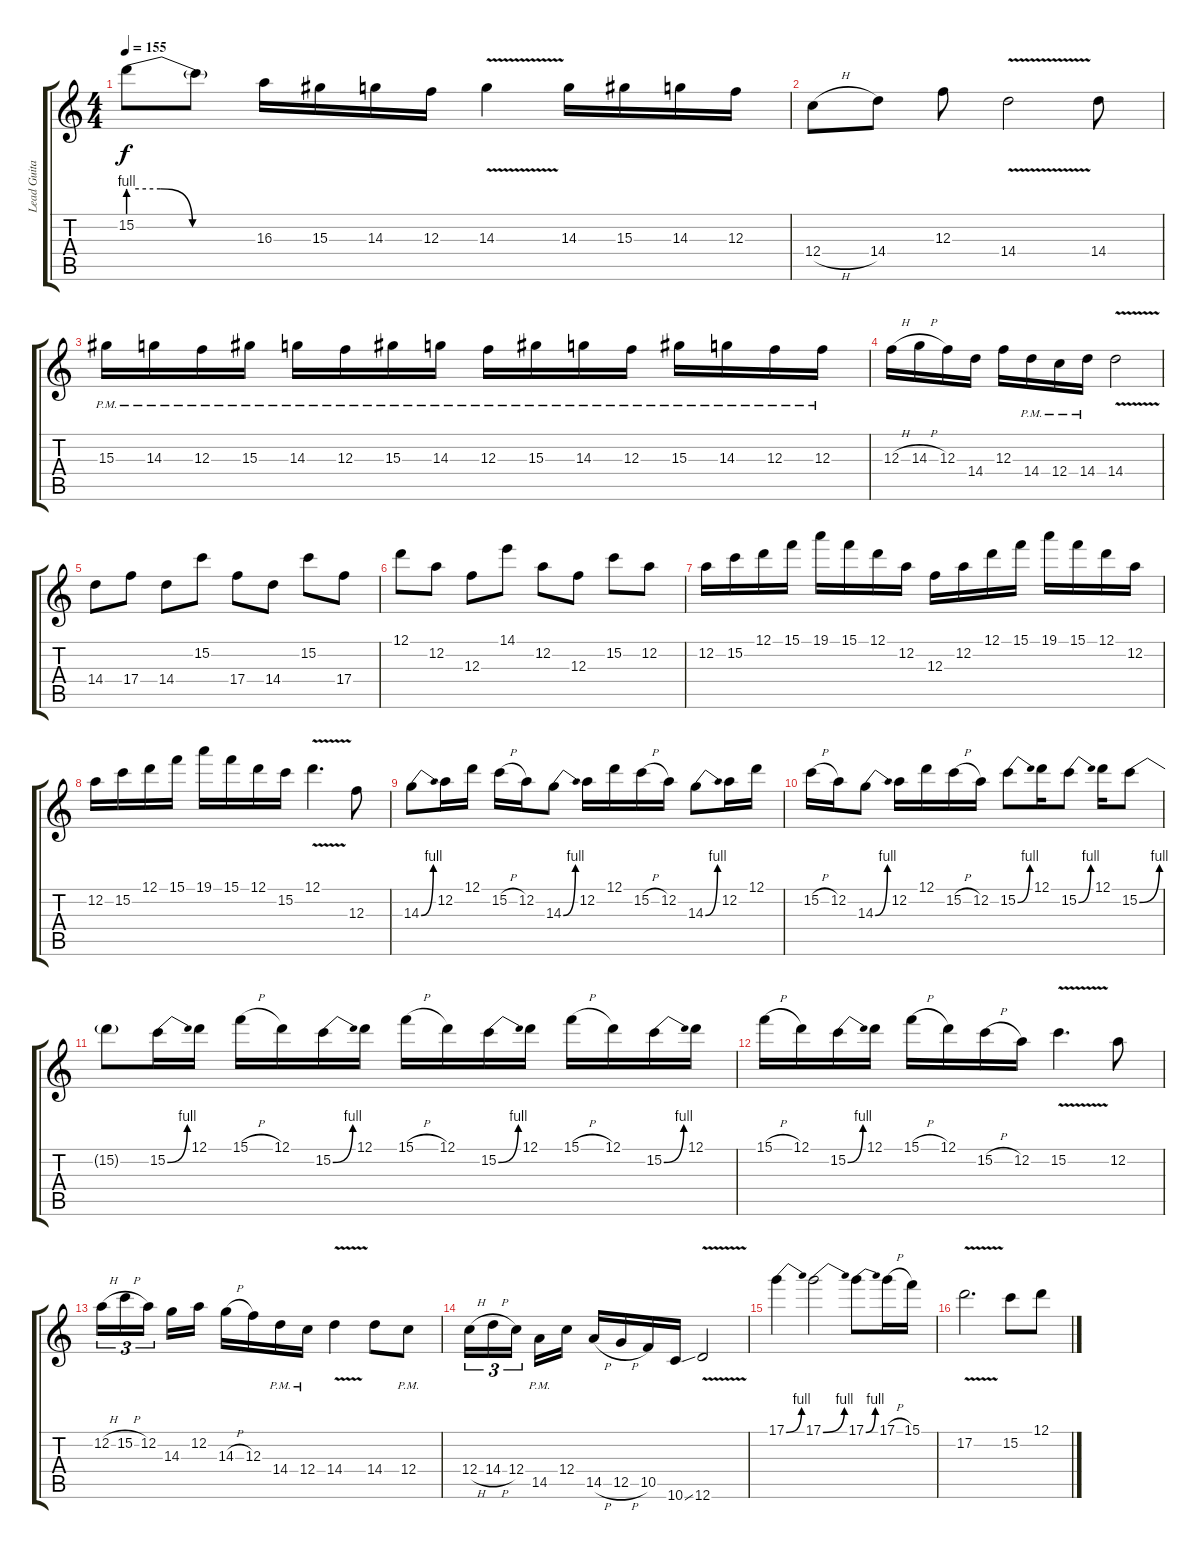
\track ("Lead Guitar" "Lead Guita") {instrument distortionguitar}
\staff {score tabs}
\tuning (D4 A3 F3 C3 G2 D2) {hide}
\ts (4 4)
\tempo 155
\clef g2
\ks c
15.2{be (custom 0 4 15 4 30 0 60 0)}.8{dy f} 15.2{t}.8 16.3.16 15.3.16 14.3.16 12.3.16 14.3{v}.4 14.3.16 15.3.16 14.3.16 12.3.16 |
12.4{h}.8 14.4.8 12.3.8 14.4{v}.2 14.4.8 |
15.3{pm}.16 14.3{pm}.16 12.3{pm}.16 15.3{pm}.16 14.3{pm}.16 12.3{pm}.16 15.3{pm}.16 14.3{pm}.16 12.3{pm}.16 15.3{pm}.16 14.3{pm}.16 12.3{pm}.16 15.3{pm}.16 14.3{pm}.16 12.3{pm}.16 12.3{pm}.16 |
12.3{h}.16 14.3{h}.16 12.3.16 14.4.16 12.3.16 14.4{pm}.16 12.4{pm}.16 14.4{pm}.16 14.4{v}.2 |
14.4.8 17.4.8 14.4.8 15.2.8 17.4.8 14.4.8 15.2.8 17.4.8 |
12.1.8 12.2.8 12.3.8 14.1.8 12.2.8 12.3.8 15.2.8 12.2.8 |
12.2.16 15.2.16 12.1.16 15.1.16 19.1.16 15.1.16 12.1.16 12.2.16 12.3.16 12.2.16 12.1.16 15.1.16 19.1.16 15.1.16 12.1.16 12.2.16 |
12.2.16 15.2.16 12.1.16 15.1.16 19.1.16 15.1.16 12.1.16 15.2.16 12.1{v}.4{d} 12.3.8 |
14.3{be (bend 0 0 60 4)}.8 12.2.16 12.1.16 15.2{h}.16 12.2.16 14.3{be (bend 0 0 60 4)}.8 12.2.16 12.1.16 15.2{h}.16 12.2.16 14.3{be (bend 0 0 60 4)}.8 12.2.16 12.1.16 |
15.2{h}.16 12.2.16 14.3{be (bend 0 0 60 4)}.8 12.2.16 12.1.16 15.2{h}.16 12.2.16 15.2{be (bend 0 0 60 4)}.8 12.1.16 15.2{be (bend 0 0 60 4)}.8 12.1.16 15.2{be (bend 0 0 60 4)}.8 |
15.2{t}.8 15.2{be (bend 0 0 60 4)}.16 12.1.16 15.1{h}.16 12.1.16 15.2{be (bend 0 0 60 4)}.16 12.1.16 15.1{h}.16 12.1.16 15.2{be (bend 0 0 60 4)}.16 12.1.16 15.1{h}.16 12.1.16 15.2{be (bend 0 0 60 4)}.16 12.1.16 |
15.1{h}.16 12.1.16 15.2{be (bend 0 0 60 4)}.16 12.1.16 15.1{h}.16 12.1.16 15.2{h}.16 12.2.16 15.2{v}.4{d} 12.2.8 |
12.2{h}.16{tu (3 2)} 15.2{h}.16{tu (3 2)} 12.2.16{tu (3 2)} 14.3.16 12.2.16 14.3{h}.16 12.3.16 14.4{pm}.16 12.4{pm}.16 14.4{v}.4 14.4.8 12.4{pm}.8 |
12.4{h}.16{tu (3 2)} 14.4{h}.16{tu (3 2)} 12.4.16{tu (3 2)} 14.5{pm}.16 12.4.16 14.5{h}.16 12.5{h}.16 10.5.16 10.6{ss}.16 12.6{v}.2 |
17.1{be (bend 0 0 60 4)}.4 17.1{be (bend 0 0 60 4)}.2 17.1{be (bend 0 0 60 4)}.8 17.1{h}.16 15.1.16 |
17.2{v}.2{d} 15.2.8 12.1.8
